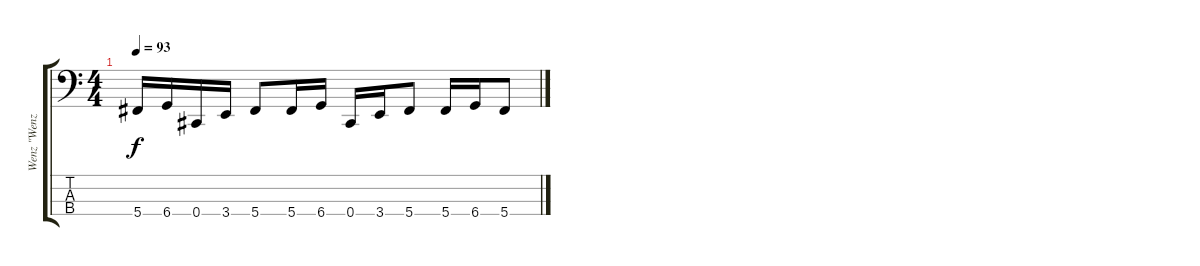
\track ("Wenz \"Wenz\" Weninger" "Wenz \"Wenz") {instrument electricbasspick}
\staff {score tabs}
\tuning (Gb2 Db2 Ab1 Db1) {hide}
\ts (4 4)
\tempo 93
\clef f4
\ks c
5.4.16{dy f} 6.4.16 0.4.16 3.4.16 5.4.8 5.4.16 6.4.16 0.4.16 3.4.16 5.4.8 5.4.16 6.4.16 5.4.8
